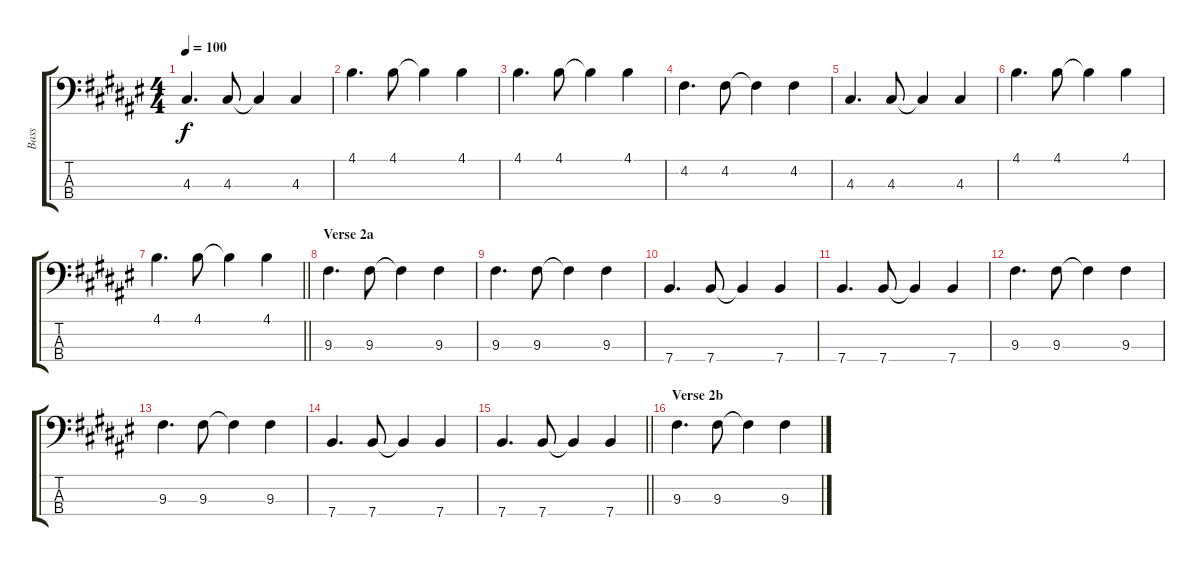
\track ("Bass" "Bass") {instrument electricbassfinger}
\staff {score tabs}
\tuning (G2 D2 A1 E1) {hide}
\ts (4 4)
\tempo 100
\clef f4
\ks f#
4.3.4{d dy f} 4.3.8 4.3{t}.4 4.3.4 |
\ks d#minor
4.1.4{d} 4.1.8 4.1{t}.4 4.1.4 |
4.1.4{d} 4.1.8 4.1{t}.4 4.1.4 |
4.2.4{d} 4.2.8 4.2{t}.4 4.2.4 |
\ks f#
4.3.4{d} 4.3.8 4.3{t}.4 4.3.4 |
\ks d#minor
4.1.4{d} 4.1.8 4.1{t}.4 4.1.4 |
\barLineRight lightlight
4.1.4{d} 4.1.8 4.1{t}.4 4.1.4 |
\section ("" "Verse 2a")
\ks f#
9.3.4{d} 9.3.8 9.3{t}.4 9.3.4 |
\ks d#minor
9.3.4{d} 9.3.8 9.3{t}.4 9.3.4 |
7.4.4{d} 7.4.8 7.4{t}.4 7.4.4 |
7.4.4{d} 7.4.8 7.4{t}.4 7.4.4 |
\ks f#
9.3.4{d} 9.3.8 9.3{t}.4 9.3.4 |
\ks d#minor
9.3.4{d} 9.3.8 9.3{t}.4 9.3.4 |
7.4.4{d} 7.4.8 7.4{t}.4 7.4.4 |
\barLineRight lightlight
7.4.4{d} 7.4.8 7.4{t}.4 7.4.4 |
\section ("" "Verse 2b")
\ks f#
9.3.4{d} 9.3.8 9.3{t}.4 9.3.4
